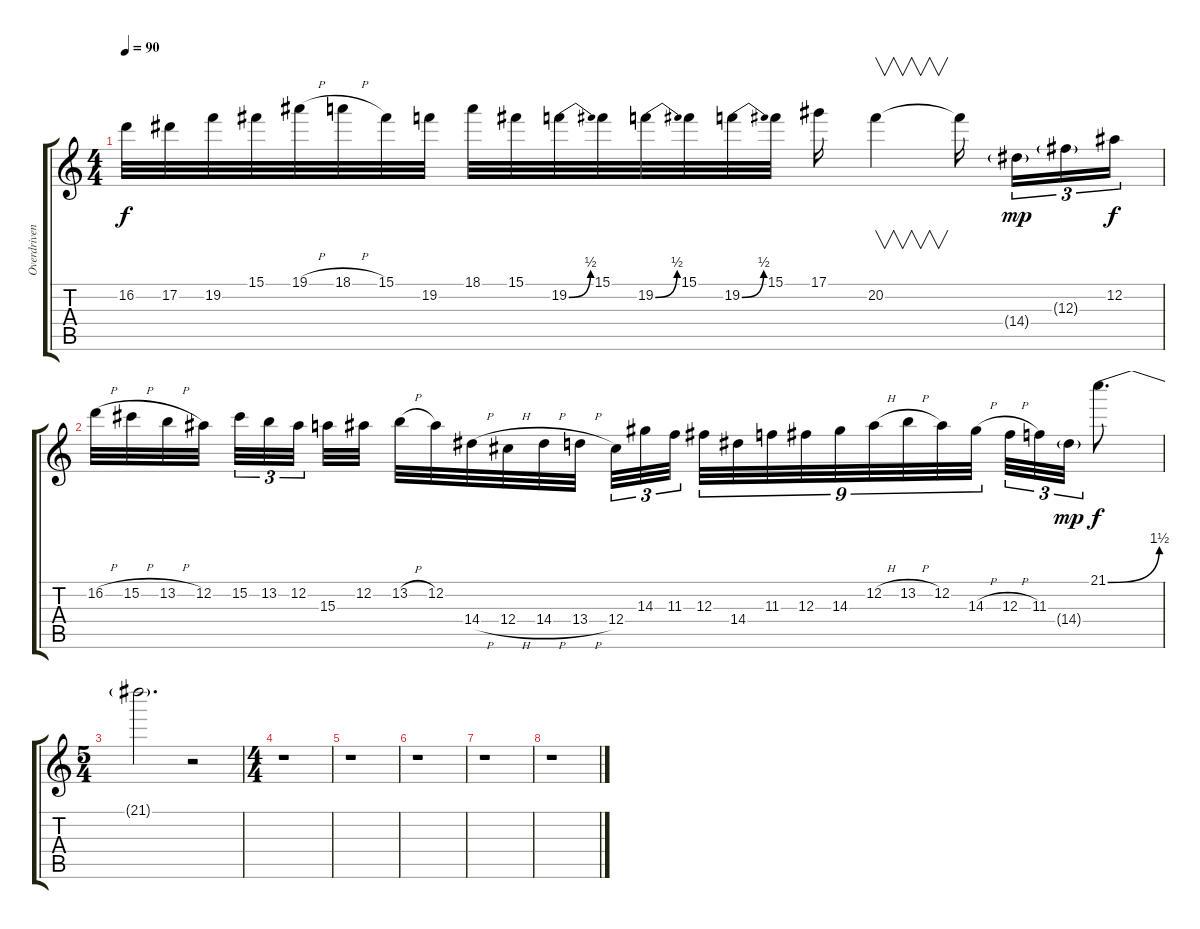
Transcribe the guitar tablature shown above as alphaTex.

\track ("Overdriven gtr" "Overdriven") {instrument overdrivenguitar}
\staff {score tabs}
\tuning (Eb4 Bb3 Gb3 Db3 Ab2 Eb2) {hide}
\ts (4 4)
\tempo 90
\clef g2
\ks c
16.2.32{dy f} 17.2.32 19.2.32 15.1.32 19.1{h}.32 18.1{h}.32 15.1.32 19.2.32 18.1.32 15.1.32 19.2{be (bend 0 0 60 2)}.32 15.1.32 19.2{be (bend 0 0 60 2)}.32 15.1.32 19.2{be (bend 0 0 60 2)}.32 15.1.32 17.1.16 20.2.4{v} 20.2{t}.16{beam splitsecondary} 14.4{g}.16{tu (3 2) dy mp} 12.3{g}.16{tu (3 2)} 12.2.16{tu (3 2) dy f} |
16.2{h}.32 15.2{h}.32 13.2{h}.32 12.2.32{beam splitsecondary} 15.2.32{tu (3 2)} 13.2.32{tu (3 2)} 12.2.32{tu (3 2) beam splitsecondary} 15.3.32 12.2.32 13.2{h}.32 12.2.32 14.4{h}.32 12.4{h}.32 14.4{h}.32 13.4{h}.32{beam splitsecondary} 12.4.32{tu (3 2)} 14.3.32{tu (3 2)} 11.3.32{tu (3 2)} 12.3.32{tu (9 8)} 14.4.32{tu (9 8)} 11.3.32{tu (9 8)} 12.3.32{tu (9 8)} 14.3.32{tu (9 8)} 12.2{h}.32{tu (9 8)} 13.2{h}.32{tu (9 8)} 12.2.32{tu (9 8)} 14.3{h}.32{tu (9 8)} 12.3{h}.32{tu (3 2)} 11.3.32{tu (3 2)} 14.4{g}.32{tu (3 2) dy mp} 21.1{be (bend 0 0 60 6)}.8{d dy f} |
\ts (5 4)
21.1{t}.2{d} r.2 |
\ts (4 4)
r.1 |
r.1 |
r.1 |
r.1 |
r.1
